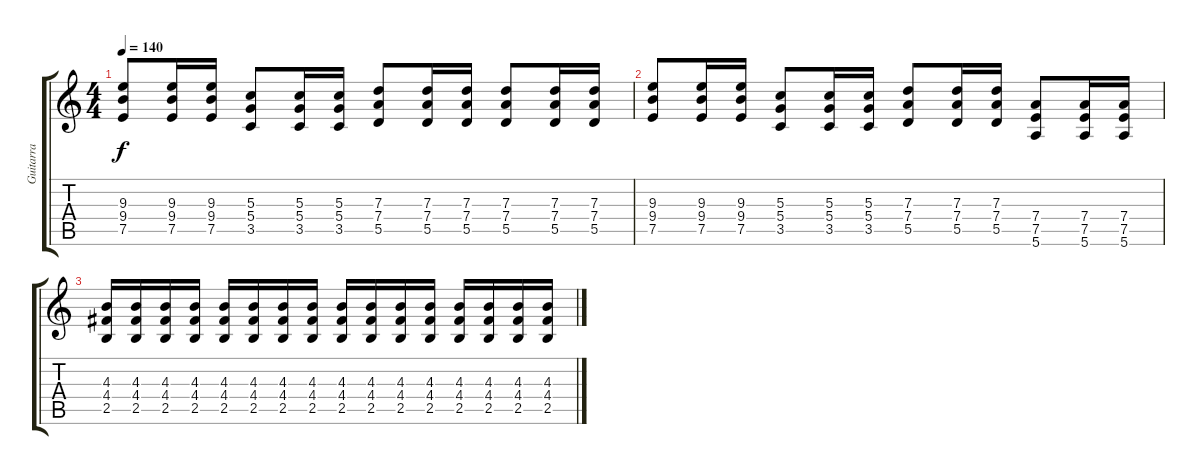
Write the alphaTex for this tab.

\track ("Guitarra" "Guitarra") {instrument overdrivenguitar}
\staff {score tabs}
\tuning (E4 B3 G3 D3 A2 E2) {hide}
\ts (4 4)
\tempo 140
\clef g2
\ks c
(9.3 9.4 7.5).8{dy f} (9.3 9.4 7.5).16 (9.3 9.4 7.5).16 (5.3 5.4 3.5).8 (5.3 5.4 3.5).16 (5.3 5.4 3.5).16 (7.3 7.4 5.5).8 (7.3 7.4 5.5).16 (7.3 7.4 5.5).16 (7.3 7.4 5.5).8 (7.3 7.4 5.5).16 (7.3 7.4 5.5).16 |
(9.3 9.4 7.5).8 (9.3 9.4 7.5).16 (9.3 9.4 7.5).16 (5.3 5.4 3.5).8 (5.3 5.4 3.5).16 (5.3 5.4 3.5).16 (7.3 7.4 5.5).8 (7.3 7.4 5.5).16 (7.3 7.4 5.5).16 (7.4 7.5 5.6).8 (7.4 7.5 5.6).16 (7.4 7.5 5.6).16 |
(4.3 4.4 2.5).16 (4.3 4.4 2.5).16 (4.3 4.4 2.5).16 (4.3 4.4 2.5).16 (4.3 4.4 2.5).16 (4.3 4.4 2.5).16 (4.3 4.4 2.5).16 (4.3 4.4 2.5).16 (4.3 4.4 2.5).16 (4.3 4.4 2.5).16 (4.3 4.4 2.5).16 (4.3 4.4 2.5).16 (4.3 4.4 2.5).16 (4.3 4.4 2.5).16 (4.3 4.4 2.5).16 (4.3 4.4 2.5).16
